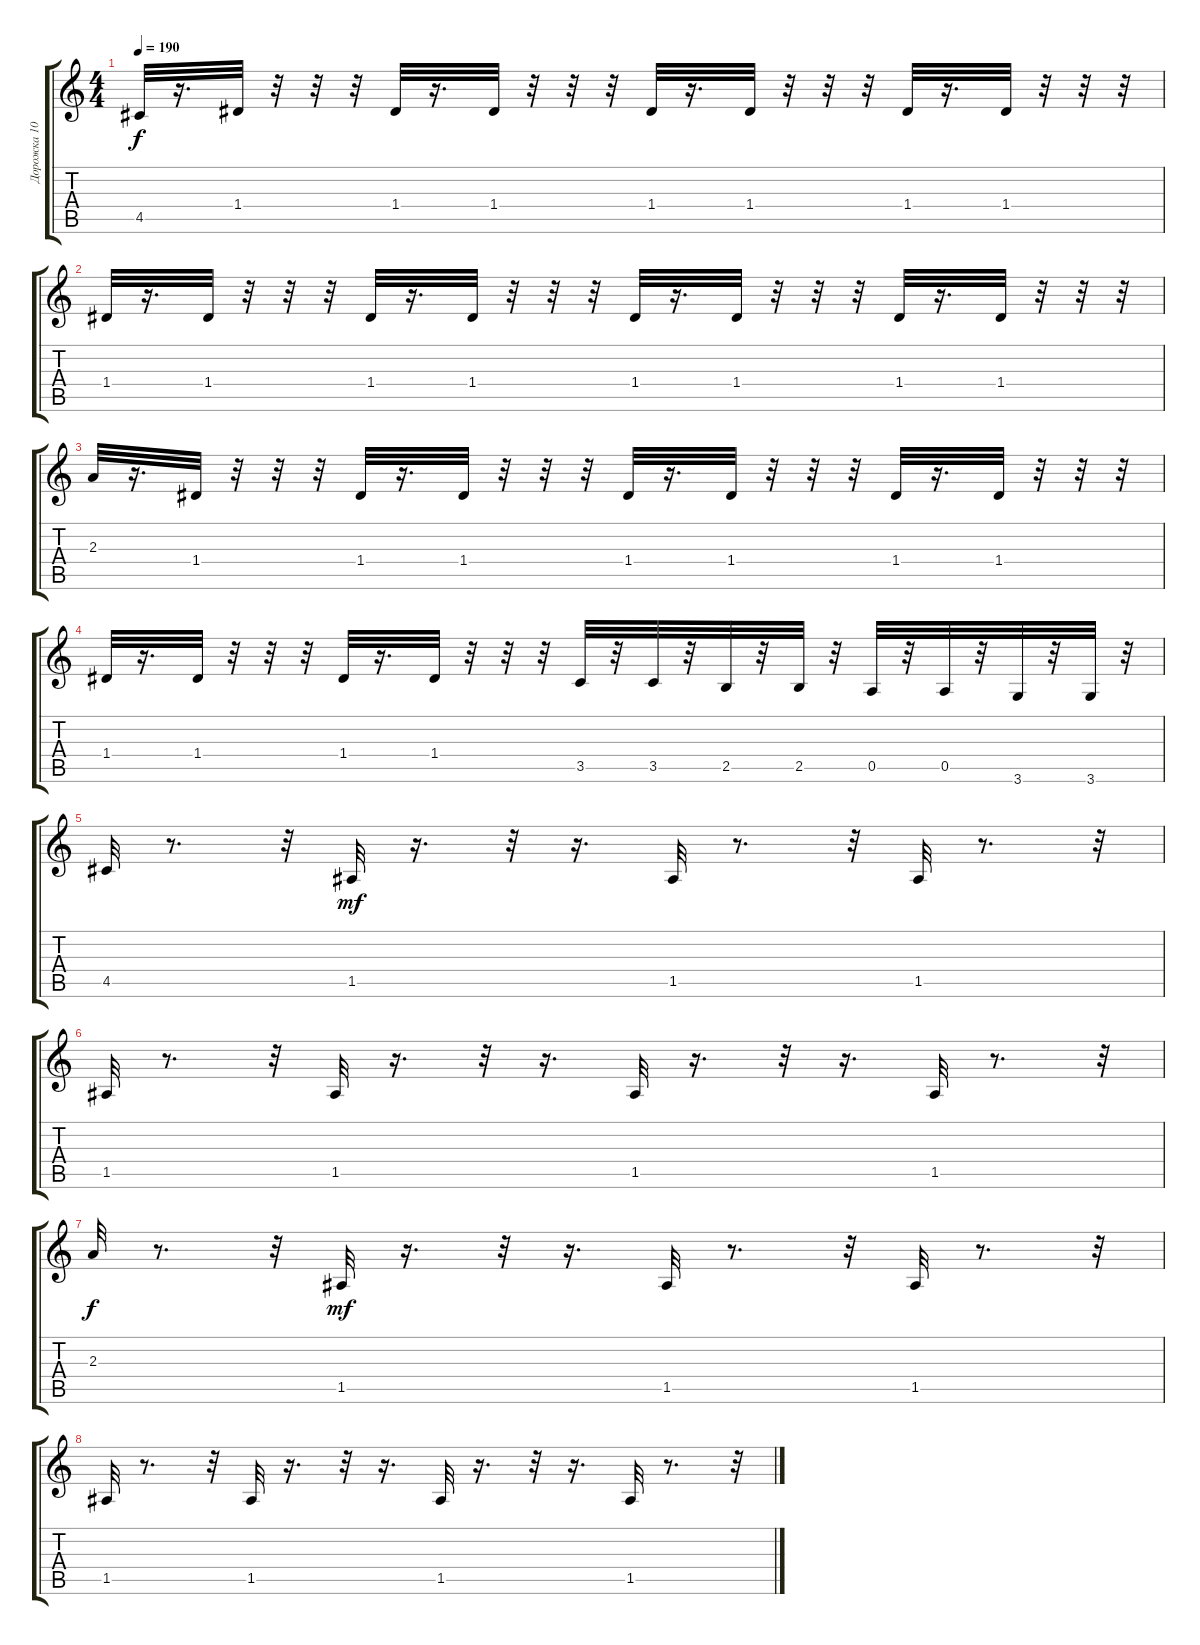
\track ("Дорожка 10" "Дорожка 10") {instrument acousticguitarsteel}
\staff {score tabs}
\tuning (E4 B3 G3 D3 A2 E2) {hide}
\ts (4 4)
\tempo 190
\clef g2
\ks c
4.5.32{dy f} r.16{d} 1.4.32 r.32 r.32 r.32 1.4.32 r.16{d} 1.4.32 r.32 r.32 r.32 1.4.32 r.16{d} 1.4.32 r.32 r.32 r.32 1.4.32 r.16{d} 1.4.32 r.32 r.32 r.32 |
1.4.32 r.16{d} 1.4.32 r.32 r.32 r.32 1.4.32 r.16{d} 1.4.32 r.32 r.32 r.32 1.4.32 r.16{d} 1.4.32 r.32 r.32 r.32 1.4.32 r.16{d} 1.4.32 r.32 r.32 r.32 |
2.3.32 r.16{d} 1.4.32 r.32 r.32 r.32 1.4.32 r.16{d} 1.4.32 r.32 r.32 r.32 1.4.32 r.16{d} 1.4.32 r.32 r.32 r.32 1.4.32 r.16{d} 1.4.32 r.32 r.32 r.32 |
1.4.32 r.16{d} 1.4.32 r.32 r.32 r.32 1.4.32 r.16{d} 1.4.32 r.32 r.32 r.32 3.5.32 r.32 3.5.32 r.32 2.5.32 r.32 2.5.32 r.32 0.5.32 r.32 0.5.32 r.32 3.6.32 r.32 3.6.32 r.32 |
4.5.32 r.8{d} r.32 1.5.32{dy mf} r.16{d} r.32 r.16{d} 1.5.32 r.8{d} r.32 1.5.32 r.8{d} r.32 |
1.5.32 r.8{d} r.32 1.5.32 r.16{d} r.32 r.16{d} 1.5.32 r.16{d} r.32 r.16{d} 1.5.32 r.8{d} r.32 |
2.3.32{dy f} r.8{d} r.32 1.5.32{dy mf} r.16{d} r.32 r.16{d} 1.5.32 r.8{d} r.32 1.5.32 r.8{d} r.32 |
1.5.32 r.8{d} r.32 1.5.32 r.16{d} r.32 r.16{d} 1.5.32 r.16{d} r.32 r.16{d} 1.5.32 r.8{d} r.32
